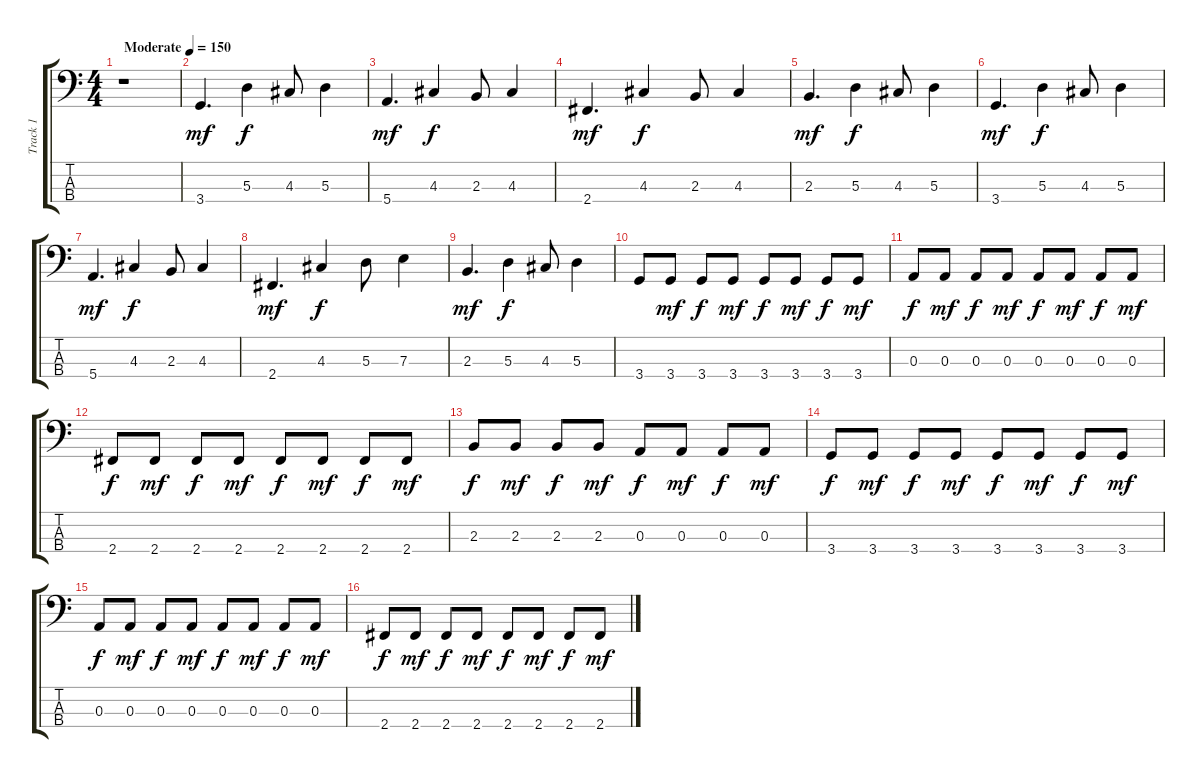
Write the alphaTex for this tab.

\track ("Track 1" "Track 1") {instrument electricbasspick}
\staff {score tabs}
\tuning (G2 D2 A1 E1) {hide}
\ts (4 4)
\tempo (150 "Moderate")
\clef f4
\ks c
r.1{dy mf instrument electricbasspick} |
3.4.4{d} 5.3.4{dy f} 4.3.8 5.3.4 |
5.4.4{d dy mf} 4.3.4{dy f} 2.3.8 4.3.4 |
2.4.4{d dy mf} 4.3.4{dy f} 2.3.8 4.3.4 |
2.3.4{d dy mf} 5.3.4{dy f} 4.3.8 5.3.4 |
3.4.4{d dy mf} 5.3.4{dy f} 4.3.8 5.3.4 |
5.4.4{d dy mf} 4.3.4{dy f} 2.3.8 4.3.4 |
2.4.4{d dy mf} 4.3.4{dy f} 5.3.8 7.3.4 |
2.3.4{d dy mf} 5.3.4{dy f} 4.3.8 5.3.4 |
3.4.8 3.4.8{dy mf} 3.4.8{dy f} 3.4.8{dy mf} 3.4.8{dy f} 3.4.8{dy mf} 3.4.8{dy f} 3.4.8{dy mf} |
0.3.8{dy f} 0.3.8{dy mf} 0.3.8{dy f} 0.3.8{dy mf} 0.3.8{dy f} 0.3.8{dy mf} 0.3.8{dy f} 0.3.8{dy mf} |
2.4.8{dy f} 2.4.8{dy mf} 2.4.8{dy f} 2.4.8{dy mf} 2.4.8{dy f} 2.4.8{dy mf} 2.4.8{dy f} 2.4.8{dy mf} |
2.3.8{dy f} 2.3.8{dy mf} 2.3.8{dy f} 2.3.8{dy mf} 0.3.8{dy f} 0.3.8{dy mf} 0.3.8{dy f} 0.3.8{dy mf} |
3.4.8{dy f} 3.4.8{dy mf} 3.4.8{dy f} 3.4.8{dy mf} 3.4.8{dy f} 3.4.8{dy mf} 3.4.8{dy f} 3.4.8{dy mf} |
0.3.8{dy f} 0.3.8{dy mf} 0.3.8{dy f} 0.3.8{dy mf} 0.3.8{dy f} 0.3.8{dy mf} 0.3.8{dy f} 0.3.8{dy mf} |
2.4.8{dy f} 2.4.8{dy mf} 2.4.8{dy f} 2.4.8{dy mf} 2.4.8{dy f} 2.4.8{dy mf} 2.4.8{dy f} 2.4.8{dy mf}
